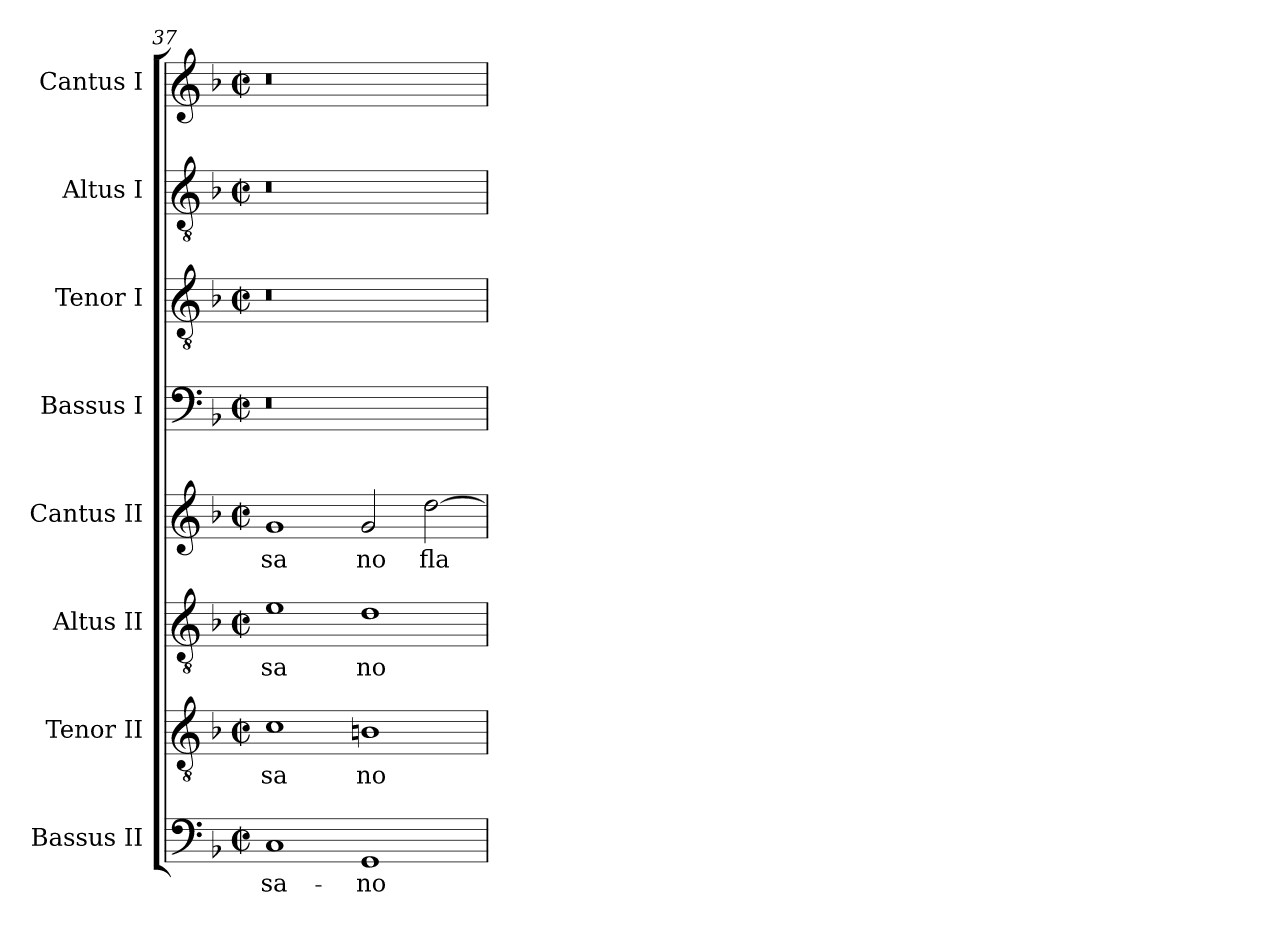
**kern	**text	**kern	**text	**kern	**text	**kern	**text	**kern	**kern	**kern	**kern
*part8	*part8	*part7	*part7	*part6	*part6	*part5	*part5	*part4	*part3	*part2	*part1
*staff8	*staff8	*staff7	*staff7	*staff6	*staff6	*staff5	*staff5	*staff4	*staff3	*staff2	*staff1
*I"Bassus II	*	*I"Tenor II	*	*I"Altus II	*	*I"Cantus II	*	*I"Bassus I	*I"Tenor I	*I"Altus I	*I"Cantus I
*clefF4	*	*clefGv2	*	*clefGv2	*	*clefG2	*	*clefF4	*clefGv2	*clefGv2	*clefG2
*k[b-]	*	*k[b-]	*	*k[b-]	*	*k[b-]	*	*k[b-]	*k[b-]	*k[b-]	*k[b-]
*F:	*	*F:	*	*F:	*	*F:	*	*F:	*F:	*F:	*F:
*M2/2	*	*M2/2	*	*M2/2	*	*M2/2	*	*M2/2	*M2/2	*M2/2	*M2/2
*met(c|)	*	*met(c|)	*	*met(c|)	*	*met(c|)	*	*met(c|)	*met(c|)	*met(c|)	*met(c|)
=37	=37	=37	=37	=37	=37	=37	=37	=37	=37	=37	=37
!	!LO:LY:b:cj	!	!LO:LY:b:cj	!	!LO:LY:b:cj	!	!LO:LY:b:cj	!	!	!	!
1C	-sa-	1c	sa	1e	sa	1g	sa	0r	0r	0r	0r
!	!LO:LY:b:cj	!	!LO:LY:b:cj	!	!LO:LY:b:cj	!	!LO:LY:b:cj	!	!	!	!
1GG	-no	1Bn	no	1d	no	2g/	no	.	.	.	.
!	!	!	!	!	!	!	!LO:LY:b	!	!	!	!
.	.	.	.	.	.	[>2dd\	fla	.	.	.	.
=	=	=	=	=	=	=	=	=	=	=	=
*-	*-	*-	*-	*-	*-	*-	*-	*-	*-	*-	*-
